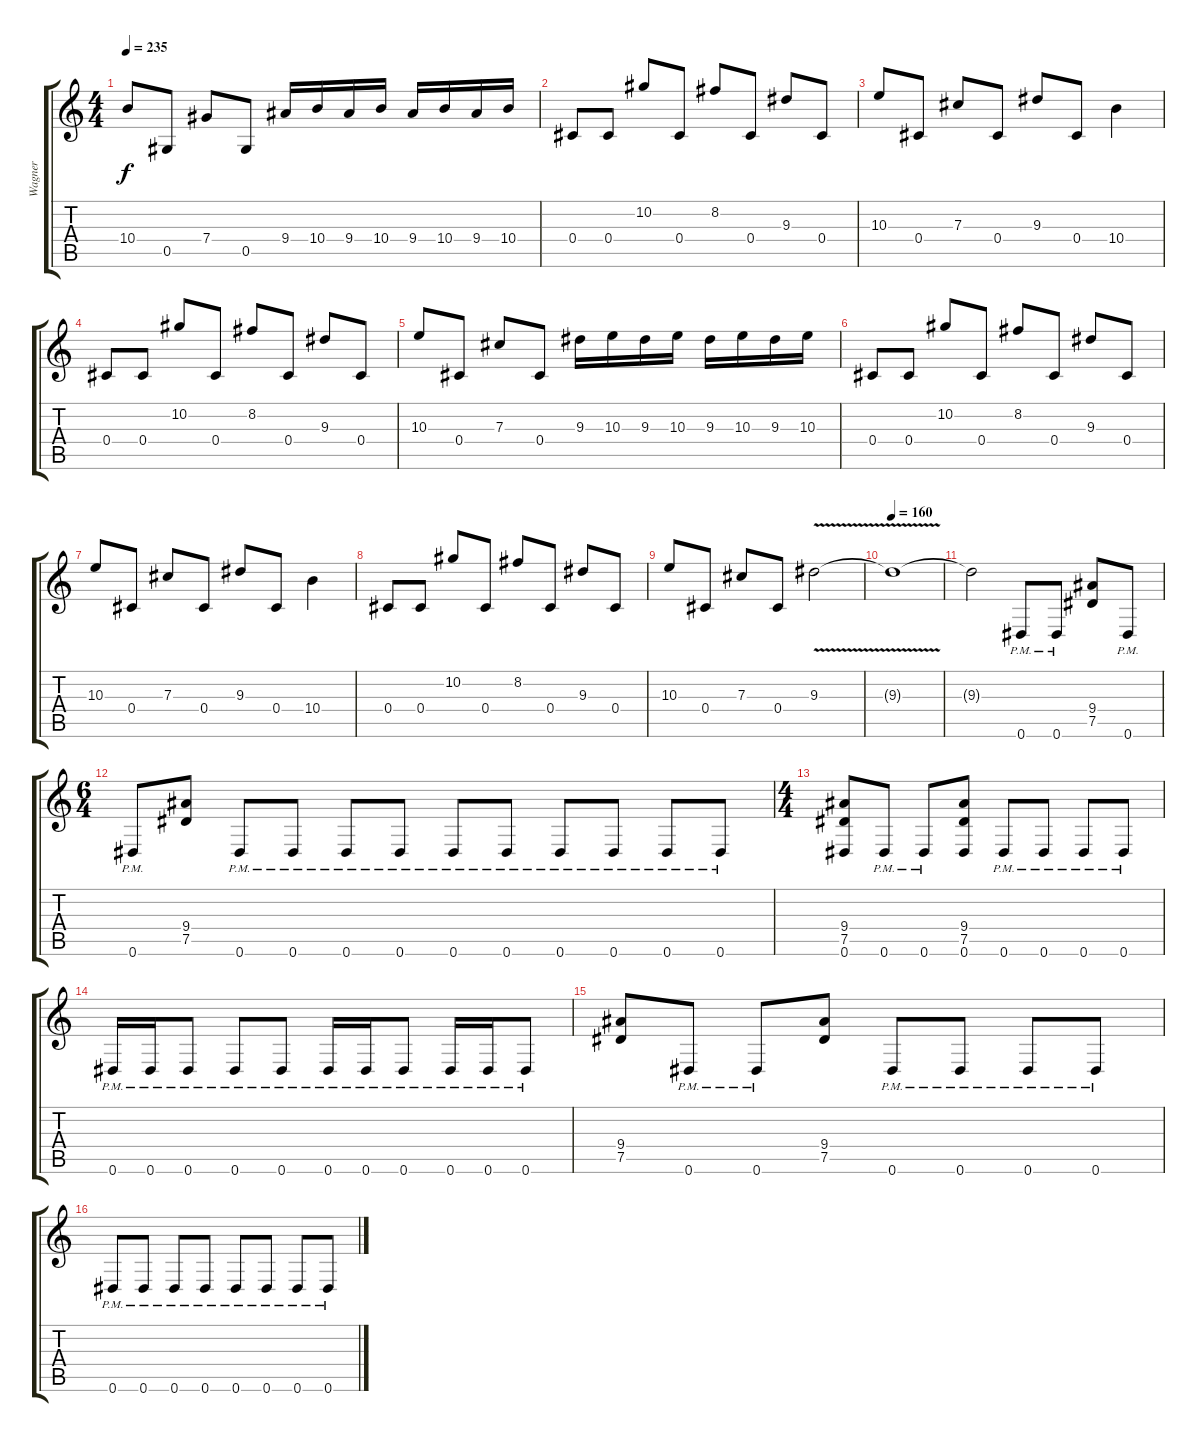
\track ("Wagner" "Wagner") {instrument distortionguitar}
\staff {score tabs}
\tuning (Eb4 Bb3 Gb3 Db3 Ab2 Eb2) {hide}
\ts (4 4)
\tempo 235
\clef g2
\ks c
10.4.8{dy f} 0.5.8 7.4.8 0.5.8 9.4.16 10.4.16 9.4.16 10.4.16 9.4.16 10.4.16 9.4.16 10.4.16 |
0.4.8 0.4.8 10.2.8 0.4.8 8.2.8 0.4.8 9.3.8 0.4.8 |
10.3.8 0.4.8 7.3.8 0.4.8 9.3.8 0.4.8 10.4.4 |
0.4.8 0.4.8 10.2.8 0.4.8 8.2.8 0.4.8 9.3.8 0.4.8 |
10.3.8 0.4.8 7.3.8 0.4.8 9.3.16 10.3.16 9.3.16 10.3.16 9.3.16 10.3.16 9.3.16 10.3.16 |
0.4.8 0.4.8 10.2.8 0.4.8 8.2.8 0.4.8 9.3.8 0.4.8 |
10.3.8 0.4.8 7.3.8 0.4.8 9.3.8 0.4.8 10.4.4 |
0.4.8 0.4.8 10.2.8 0.4.8 8.2.8 0.4.8 9.3.8 0.4.8 |
10.3.8 0.4.8 7.3.8 0.4.8 9.3{v}.2 |
\tempo 160
9.3{t}.1 |
9.3{t}.2 0.6{pm}.8 0.6{pm}.8 (9.4 7.5).8 0.6{pm}.8 |
\ts (6 4)
0.6{pm}.8 (9.4 7.5).8 0.6{pm}.8 0.6{pm}.8 0.6{pm}.8 0.6{pm}.8 0.6{pm}.8 0.6{pm}.8 0.6{pm}.8 0.6{pm}.8 0.6{pm}.8 0.6{pm}.8 |
\ts (4 4)
(9.4 7.5 0.6).8 0.6{pm}.8 0.6{pm}.8 (9.4 7.5 0.6).8 0.6{pm}.8 0.6{pm}.8 0.6{pm}.8 0.6{pm}.8 |
0.6{pm}.16 0.6{pm}.16 0.6{pm}.8 0.6{pm}.8 0.6{pm}.8 0.6{pm}.16 0.6{pm}.16 0.6{pm}.8 0.6{pm}.16 0.6{pm}.16 0.6{pm}.8 |
(9.4 7.5).8 0.6{pm}.8 0.6{pm}.8 (9.4 7.5).8 0.6{pm}.8 0.6{pm}.8 0.6{pm}.8 0.6{pm}.8 |
0.6{pm}.8 0.6{pm}.8 0.6{pm}.8 0.6{pm}.8 0.6{pm}.8 0.6{pm}.8 0.6{pm}.8 0.6{pm}.8
